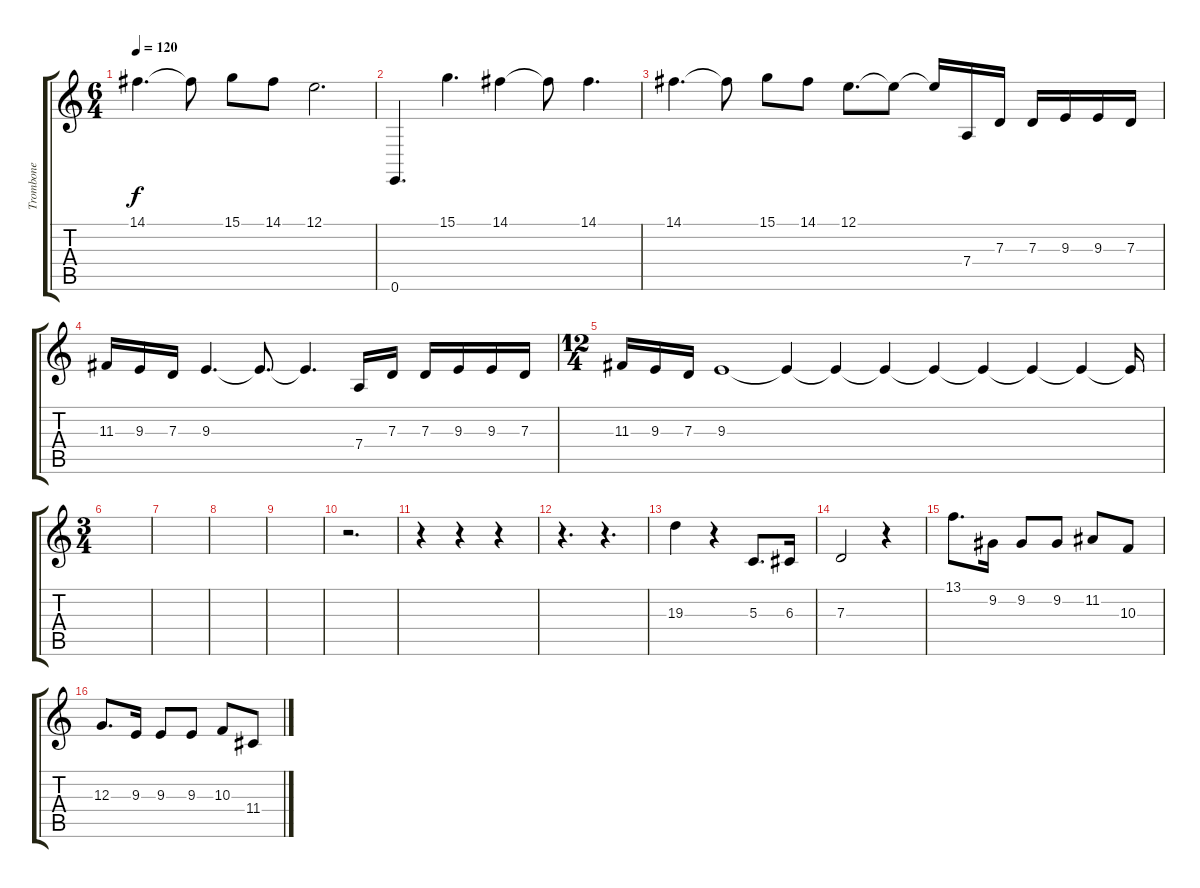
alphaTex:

\track ("Trombone" "Trombone") {instrument trombone}
\staff {score tabs}
\tuning (E4 B3 G3 D3 A2 E2) {hide}
\ts (6 4)
\tempo 120
\clef g2
\ks c
14.1.4{d dy f} 14.1{t}.8 15.1.8 14.1.8 12.1.2{d} |
0.6.4{d} 15.1.4{d} 14.1.4 14.1{t}.8 14.1.4{d} |
14.1.4{d} 14.1{t}.8 15.1.8 14.1.8 12.1.8{d} 12.1{t}.8 12.1{t}.16 7.4.16 7.3.16 7.3.16 9.3.16 9.3.16 7.3.16 |
11.3.16 9.3.16 7.3.16 9.3.4{d} 9.3{t}.8{d} 9.3{t}.4{d} 7.4.16 7.3.16 7.3.16 9.3.16 9.3.16 7.3.16 |
\ts (12 4)
11.3.16 9.3.16 7.3.16 9.3.1 9.3{t}.4 9.3{t}.4 9.3{t}.4 9.3{t}.4 9.3{t}.4 9.3{t}.4 9.3{t}.4 9.3{t}.16 |
\ts (3 4)
|
|
|
|
r.2{d} |
r.4 r.4 r.4 |
r.4{d} r.4{d} |
19.3.4 r.4 5.3.8{d} 6.3.16 |
7.3.2 r.4 |
13.1.8{d} 9.2.16 9.2.8 9.2.8 11.2.8 10.3.8 |
12.3.8{d} 9.3.16 9.3.8 9.3.8 10.3.8 11.4.8
